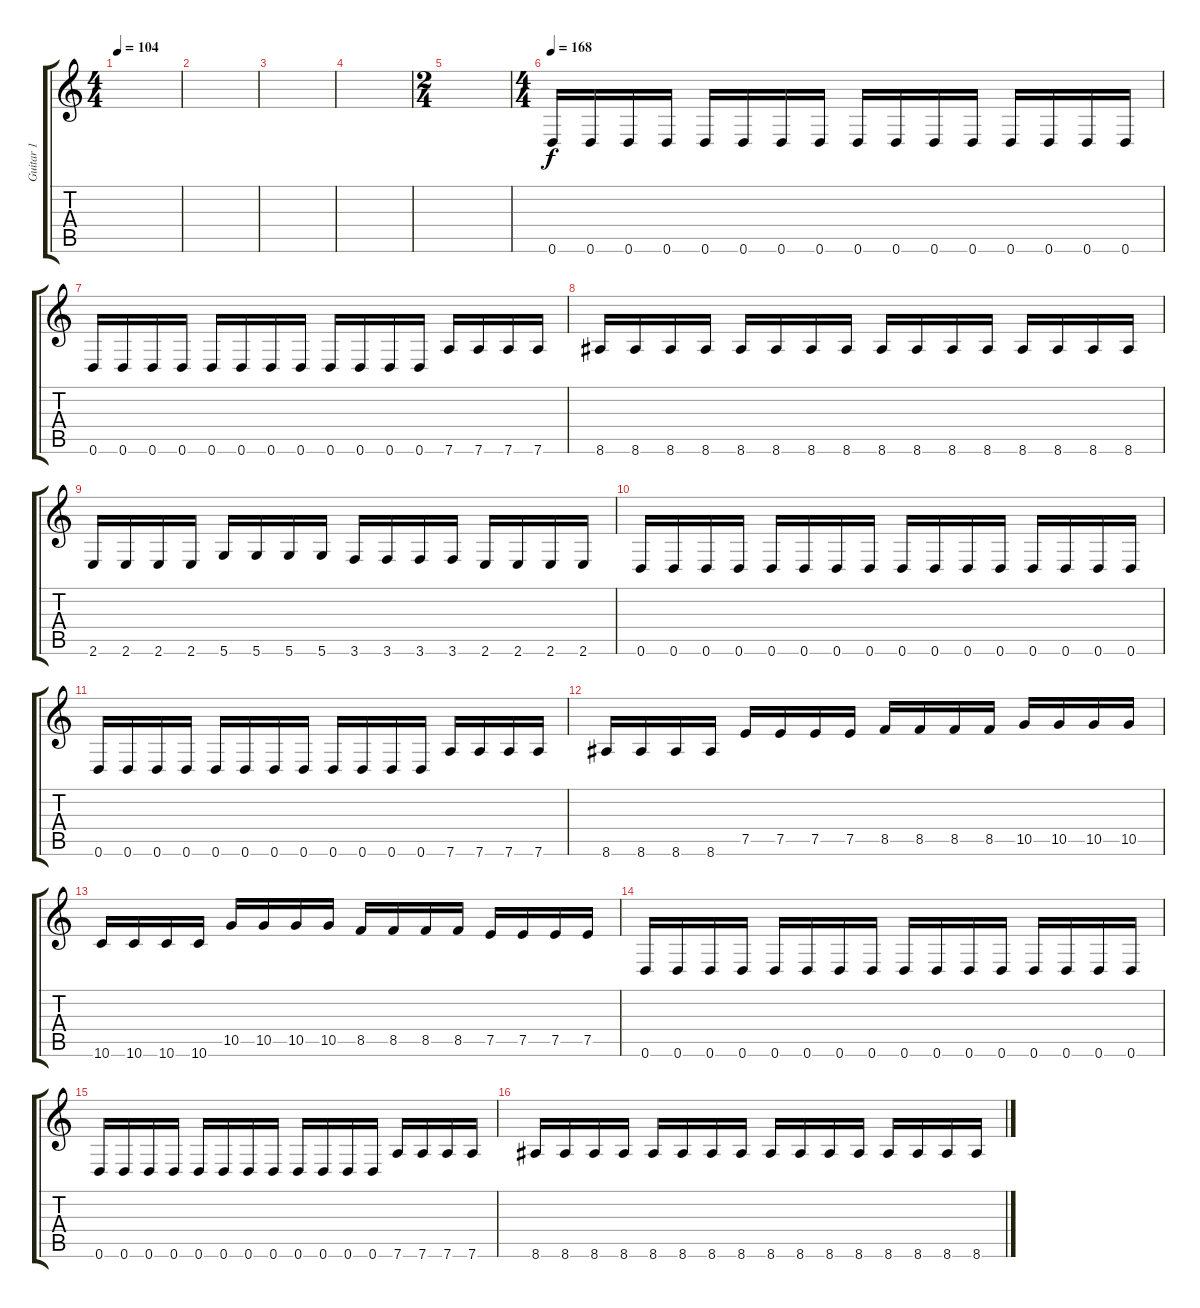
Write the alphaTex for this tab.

\track ("Guitar 1" "Guitar 1") {instrument distortionguitar}
\staff {score tabs}
\tuning (E4 B3 G3 D3 A2 D2) {hide}
\ts (4 4)
\tempo 104
\clef g2
\ks c
|
|
|
|
\ts (2 4)
|
\ts (4 4)
\tempo 168
0.6.16 0.6.16 0.6.16 0.6.16 0.6.16 0.6.16 0.6.16 0.6.16 0.6.16 0.6.16 0.6.16 0.6.16 0.6.16 0.6.16 0.6.16 0.6.16 |
0.6.16 0.6.16 0.6.16 0.6.16 0.6.16 0.6.16 0.6.16 0.6.16 0.6.16 0.6.16 0.6.16 0.6.16 7.6.16 7.6.16 7.6.16 7.6.16 |
8.6.16 8.6.16 8.6.16 8.6.16 8.6.16 8.6.16 8.6.16 8.6.16 8.6.16 8.6.16 8.6.16 8.6.16 8.6.16 8.6.16 8.6.16 8.6.16 |
2.6.16 2.6.16 2.6.16 2.6.16 5.6.16 5.6.16 5.6.16 5.6.16 3.6.16 3.6.16 3.6.16 3.6.16 2.6.16 2.6.16 2.6.16 2.6.16 |
0.6.16 0.6.16 0.6.16 0.6.16 0.6.16 0.6.16 0.6.16 0.6.16 0.6.16 0.6.16 0.6.16 0.6.16 0.6.16 0.6.16 0.6.16 0.6.16 |
0.6.16 0.6.16 0.6.16 0.6.16 0.6.16 0.6.16 0.6.16 0.6.16 0.6.16 0.6.16 0.6.16 0.6.16 7.6.16 7.6.16 7.6.16 7.6.16 |
8.6.16 8.6.16 8.6.16 8.6.16 7.5.16 7.5.16 7.5.16 7.5.16 8.5.16 8.5.16 8.5.16 8.5.16 10.5.16 10.5.16 10.5.16 10.5.16 |
10.6.16 10.6.16 10.6.16 10.6.16 10.5.16 10.5.16 10.5.16 10.5.16 8.5.16 8.5.16 8.5.16 8.5.16 7.5.16 7.5.16 7.5.16 7.5.16 |
0.6.16 0.6.16 0.6.16 0.6.16 0.6.16 0.6.16 0.6.16 0.6.16 0.6.16 0.6.16 0.6.16 0.6.16 0.6.16 0.6.16 0.6.16 0.6.16 |
0.6.16 0.6.16 0.6.16 0.6.16 0.6.16 0.6.16 0.6.16 0.6.16 0.6.16 0.6.16 0.6.16 0.6.16 7.6.16 7.6.16 7.6.16 7.6.16 |
8.6.16 8.6.16 8.6.16 8.6.16 8.6.16 8.6.16 8.6.16 8.6.16 8.6.16 8.6.16 8.6.16 8.6.16 8.6.16 8.6.16 8.6.16 8.6.16
